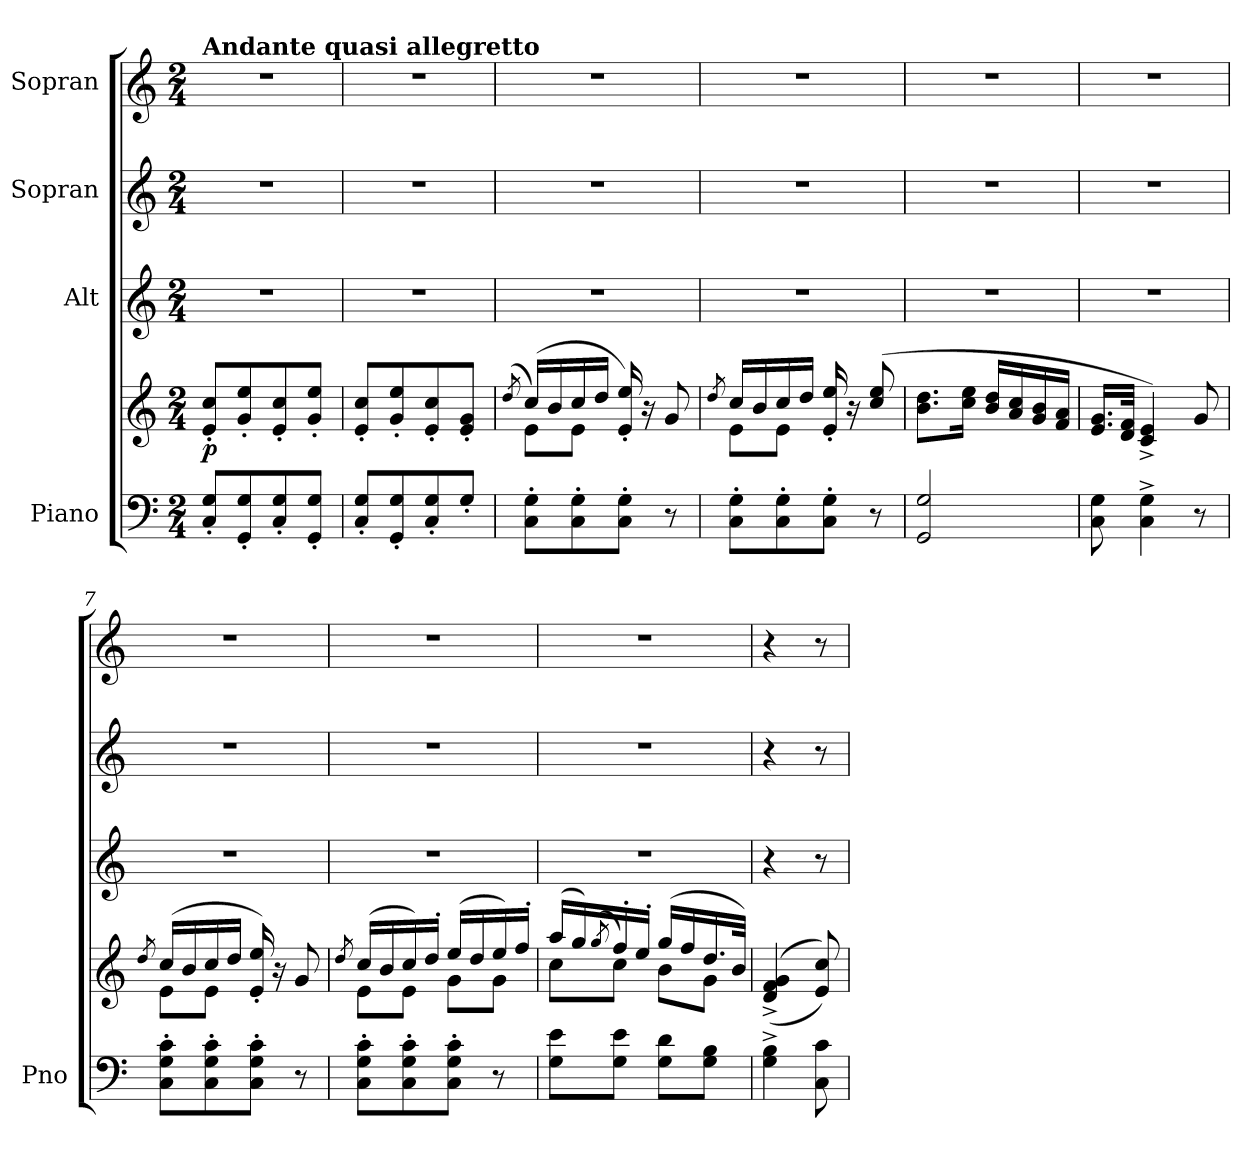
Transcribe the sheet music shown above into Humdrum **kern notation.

**kern	**kern	**dynam	**kern	**kern	**kern
*part4	*part4	*part4	*part3	*part2	*part1
*staff5	*staff4	*staff4/5	*staff3	*staff2	*staff1
*I"Piano	*	*	*I"Alt	*I"Sopran	*I"Sopran
*I'Pno	*	*	*	*	*
*clefF4	*clefG2	*	*clefG2	*clefG2	*clefG2
*k[]	*k[]	*	*k[]	*k[]	*k[]
*M2/4	*M2/4	*	*M2/4	*M2/4	*M2/4
=1	=1	=1	=1	=1	=1
!	!	!	!	!	!LO:TX:a:B:t=Andante quasi allegretto
!	!	!LO:DY:b	!	!	!
8C/' 8G/'L	8e/' 8cc/'L	p	2r	2r	2r
8GG/' 8G/'	8g/' 8ee/'	.	.	.	.
8C/' 8G/'	8e/' 8cc/'	.	.	.	.
8GG/' 8G/'J	8g/' 8ee/'J	.	.	.	.
=2	=2	=2	=2	=2	=2
8C/' 8G/'L	8e/' 8cc/'L	.	2r	2r	2r
8GG/' 8G/'	8g/' 8ee/'	.	.	.	.
8C/' 8G/'	8e/' 8cc/'	.	.	.	.
8G'/J	8e/' 8g/'J	.	.	.	.
=3	=3	=3	=3	=3	=3
.	(8qdd/	.	.	.	.
*	*^	*	*	*	*
8C\' 8G\'L	(16cc/LL)	8e\L	.	2r	2r	2r
.	16b/	.	.	.	.	.
8C\' 8G\'	16cc/	8e\J	.	.	.	.
.	16dd/JJ	.	.	.	.	.
8C\' 8G\'J	16e/' 16ee/')	4ryy	.	.	.	.
.	16r	.	.	.	.	.
8r	8g/	.	.	.	.	.
=4	=4	=4	=4	=4	=4	=4
.	8qdd/	.	.	.	.	.
8C\' 8G\'L	16cc/LL	8e\L	.	2r	2r	2r
.	16b/	.	.	.	.	.
8C\' 8G\'	16cc/	8e\J	.	.	.	.
.	16dd/JJ	.	.	.	.	.
8C\' 8G\'J	16e/' 16ee/'	4ryy	.	.	.	.
.	16r	.	.	.	.	.
8r	(8cc/ 8ee/	.	.	.	.	.
*	*v	*v	*	*	*	*
=5	=5	=5	=5	=5	=5
2GG/ 2G/	8.b\ 8.dd\L	.	2r	2r	2r
.	16cc\ 16ee\Jk	.	.	.	.
.	16b/ 16dd/LL	.	.	.	.
.	16a/ 16cc/	.	.	.	.
.	16g/ 16b/	.	.	.	.
.	16f/ 16a/JJ	.	.	.	.
=6	=6	=6	=6	=6	=6
8C\ 8G\	16.e/ 16.g/LL	.	2r	2r	2r
.	32d/ 32f/JJk	.	.	.	.
4C\^ 4G\^	4c/^ 4e/^)	.	.	.	.
8r	8g/	.	.	.	.
!!LO:LB:g=z
=7	=7	=7	=7	=7	=7
.	8qdd/	.	.	.	.
*	*^	*	*	*	*
8C\' 8G\' 8c\'L	(16cc/LL	8e\L	.	2r	2r	2r
.	16b/	.	.	.	.	.
8C\' 8G\' 8c\'	16cc/	8e\J	.	.	.	.
.	16dd/JJ	.	.	.	.	.
8C\' 8G\' 8c\'J	16e/' 16ee/')	4ryy	.	.	.	.
.	16r	.	.	.	.	.
8r	8g/	.	.	.	.	.
=8	=8	=8	=8	=8	=8	=8
.	8qdd/	.	.	.	.	.
8C\' 8G\' 8c\'L	(16cc/LL	8e\L	.	2r	2r	2r
.	16b/	.	.	.	.	.
8C\' 8G\' 8c\'	16cc/)	8e\J	.	.	.	.
.	16dd'/JJ	.	.	.	.	.
8C\' 8G\' 8c\'J	(16ee/LL	8g\L	.	.	.	.
.	16dd/	.	.	.	.	.
8r	16ee/)	8g\J	.	.	.	.
.	16ff'/JJ	.	.	.	.	.
=9	=9	=9	=9	=9	=9	=9
8G\ 8e\L	(16aa/LL	8cc\L	.	2r	2r	2r
.	16gg/)	.	.	.	.	.
.	(8qgg/	.	.	.	.	.
8G\ 8e\J	16ff'/)	8cc\J	.	.	.	.
.	16ee'/JJ	.	.	.	.	.
8G\ 8d\L	(16gg/LL	8b\L	.	.	.	.
.	16ff/	.	.	.	.	.
8G\ 8B\J	16.dd/	8g\J	.	.	.	.
.	32b/JJk)	.	.	.	.	.
*	*v	*v	*	*	*	*
=10	=10	=10	=10	=10	=10
4G\^ 4B\^	((>4d/^ 4f/^ 4g/^	.	4r	4r	4r
8C\ 8c\	8e/ 8cc/))	.	8r	8r	8r
=	=	=	=	=	=
*-	*-	*-	*-	*-	*-
